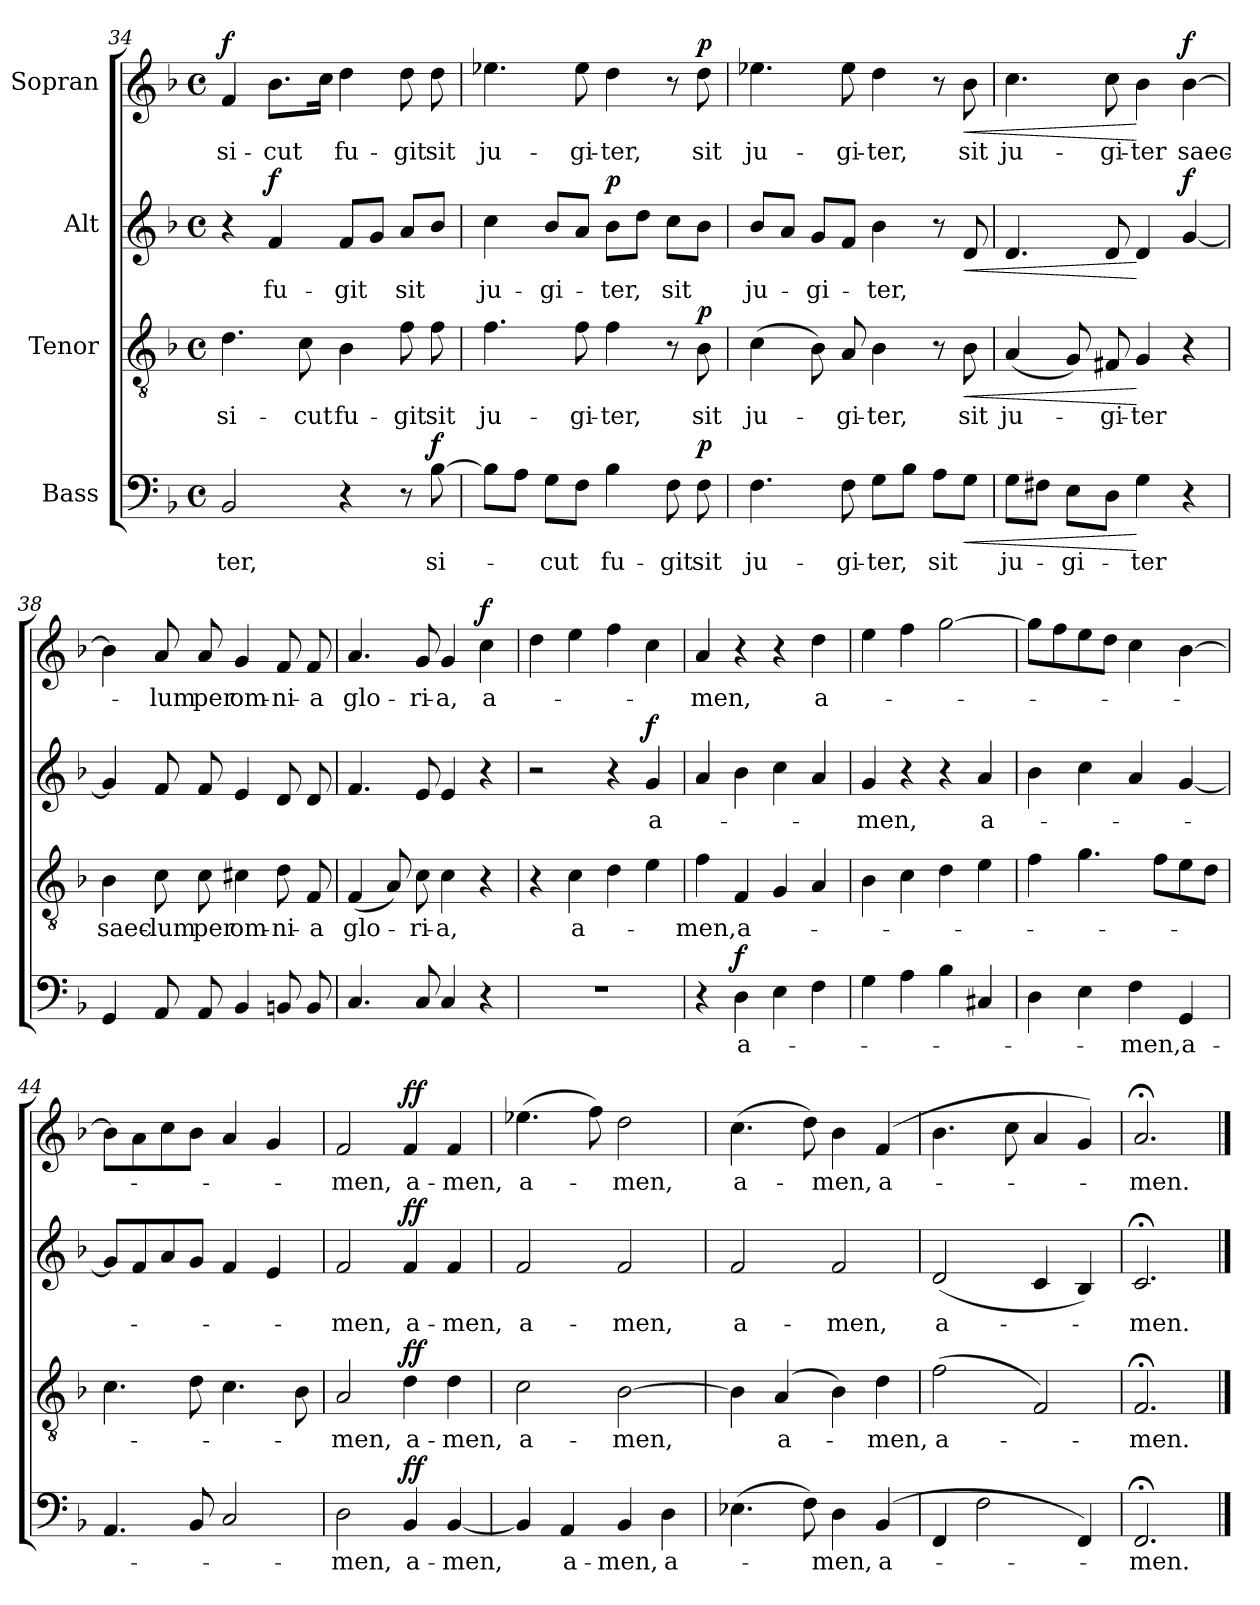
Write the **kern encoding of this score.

**kern	**text	**dynam	**kern	**text	**dynam	**kern	**text	**dynam	**kern	**text	**dynam
*part4	*part4	*part4	*part3	*part3	*part3	*part2	*part2	*part2	*part1	*part1	*part1
*staff4	*staff4	*staff4	*staff3	*staff3	*staff3	*staff2	*staff2	*staff2	*staff1	*staff1	*staff1
*I"Bass	*	*	*I"Tenor	*	*	*I"Alt	*	*	*I"Sopran	*	*
*clefF4	*	*	*clefGv2	*	*	*clefG2	*	*	*clefG2	*	*
*k[b-]	*	*	*k[b-]	*	*	*k[b-]	*	*	*k[b-]	*	*
*F:	*	*	*F:	*	*	*F:	*	*	*F:	*	*
*M4/4	*	*	*M4/4	*	*	*M4/4	*	*	*M4/4	*	*
*met(c)	*	*	*met(c)	*	*	*met(c)	*	*	*met(c)	*	*
=34	=34	=34	=34	=34	=34	=34	=34	=34	=34	=34	=34
!	!	!	!	!	!	!	!	!	!	!	!LO:DY:a
2BB-/	-ter,	.	4.d\	si-	.	4r	.	.	4f/	si-	f
!	!	!	!	!	!	!	!	!LO:DY:a	!	!	!
.	.	.	.	.	.	4f/	fu-	f	8.b-\L	-cut	.
.	.	.	8c\	-cut	.	.	.	.	.	.	.
.	.	.	.	.	.	.	.	.	16cc\Jk	.	.
4r	.	.	4B-\	fu-	.	8f/L	-git	.	4dd\	fu-	.
.	.	.	.	.	.	8g/J	.	.	.	.	.
8r	.	.	8f\	-git	.	8a/L	sit	.	8dd\	-git	.
!	!	!LO:DY:a	!	!	!	!	!	!	!	!	!
[8B-\	si-	f	8f\	sit	.	8b-/J	.	.	8dd\	sit	.
=35	=35	=35	=35	=35	=35	=35	=35	=35	=35	=35	=35
8B-\L]	.	.	4.f\	ju-	.	4cc\	ju-	.	4.ee-X\	ju-	.
8A\J	.	.	.	.	.	.	.	.	.	.	.
8G\L	-cut	.	.	.	.	8b-/L	-gi-	.	.	.	.
8F\J	.	.	8f\	-gi-	.	8a/J	.	.	8ee-\	-gi-	.
!	!	!	!	!	!	!	!	!LO:DY:a	!	!	!
4B-\	fu-	.	4f\	-ter,	.	8b-\L	-ter,	p	4dd\	-ter,	.
.	.	.	.	.	.	8dd\J	.	.	.	.	.
8F\	-git	.	8r	.	.	8cc\L	sit	.	8r	.	.
!	!	!LO:DY:a	!	!	!LO:DY:a	!	!	!	!	!	!LO:DY:a
8F\	sit	p	8B-\	sit	p	8b-\J	.	.	8dd\	sit	p
!!LO:LB:g=z
=36	=36	=36	=36	=36	=36	=36	=36	=36	=36	=36	=36
4.F\	ju-	.	(4c\	ju-	.	8b-/L	ju-	.	4.ee-X\	ju-	.
.	.	.	.	.	.	8a/J	.	.	.	.	.
.	.	.	8B-\)	.	.	8g/L	-gi-	.	.	.	.
8F\	-gi-	.	8A/	-gi-	.	8f/J	.	.	8ee-\	-gi-	.
8G\L	-ter,	.	4B-\	-ter,	.	4b-\	-ter,	.	4dd\	-ter,	.
8B-\J	.	.	.	.	.	.	.	.	.	.	.
8A\L	sit	.	8r	.	.	8r	.	.	8r	.	.
!	!	!LO:HP:b	!	!	!LO:HP:b	!	!	!LO:HP:b	!	!	!LO:HP:b
8G\J	.	<	8B-\	sit	<	8d/	.	<	8b-\	sit	<
=37	=37	=37	=37	=37	=37	=37	=37	=37	=37	=37	=37
8G\L	ju-	.	(4A/	ju-	.	4.d/	.	.	4.cc\	ju-	.
8F#X\J	.	.	.	.	.	.	.	.	.	.	.
8E\L	-gi-	.	8G/)	.	.	.	.	.	.	.	.
8D\J	.	.	8F#X/	-gi-	.	8d/	.	.	8cc\	-gi-	.
4G\	-ter	[	4G/	-ter	[	4d/	.	[	4b-\	-ter	[
!	!	!	!	!	!	!	!	!LO:DY:a	!	!	!LO:DY:a
4r	.	.	4r	.	.	[4g/	.	f	[4b-\	saec-	f
=38	=38	=38	=38	=38	=38	=38	=38	=38	=38	=38	=38
4GG/	.	.	4B-\	saec-	.	4g/]	.	.	4b-\]	.	.
8AA/	.	.	8c\	-lum	.	8f/	.	.	8a/	-lum	.
8AA/	.	.	8c\	per	.	8f/	.	.	8a/	per	.
4BB-/	.	.	4c#X\	om-	.	4e/	.	.	4g/	om-	.
8BBn/	.	.	8d\	-ni-	.	8d/	.	.	8f/	-ni-	.
8BB/	.	.	8F/	-a	.	8d/	.	.	8f/	-a	.
=39	=39	=39	=39	=39	=39	=39	=39	=39	=39	=39	=39
4.C/	.	.	(4F/	glo-	.	4.f/	.	.	4.a/	glo-	.
.	.	.	8A/)	.	.	.	.	.	.	.	.
8C/	.	.	8c\	-ri-	.	8e/	.	.	8g/	-ri-	.
4C/	.	.	4c\	-a,	.	4e/	.	.	4g/	-a,	.
!	!	!	!	!	!	!	!	!	!	!	!LO:DY:a
4r	.	.	4r	.	.	4r	.	.	4cc\	a-	f
=40	=40	=40	=40	=40	=40	=40	=40	=40	=40	=40	=40
1r	.	.	4r	.	.	2r	.	.	4dd\	.	.
.	.	.	4c\	a-	.	.	.	.	4ee\	.	.
.	.	.	4d\	.	.	4r	.	.	4ff\	.	.
!	!	!	!	!	!	!	!	!LO:DY:a	!	!	!
.	.	.	4e\	.	.	4g/	a-	f	4cc\	.	.
=41	=41	=41	=41	=41	=41	=41	=41	=41	=41	=41	=41
4r	.	.	4f\	-men,	.	4a/	.	.	4a/	-men,	.
!	!	!LO:DY:a	!	!	!	!	!	!	!	!	!
4D\	a-	f	4F/	a-	.	4b-\	.	.	4r	.	.
4E\	.	.	4G/	.	.	4cc\	.	.	4r	.	.
4F\	.	.	4A/	.	.	4a/	.	.	4dd\	a-	.
!!LO:LB:g=z
=42	=42	=42	=42	=42	=42	=42	=42	=42	=42	=42	=42
4G\	.	.	4B-\	.	.	4g/	-men,	.	4ee\	.	.
4A\	.	.	4c\	.	.	4r	.	.	4ff\	.	.
4B-\	.	.	4d\	.	.	4r	.	.	[2gg\	.	.
4C#X/	.	.	4e\	.	.	4a/	a-	.	.	.	.
=43	=43	=43	=43	=43	=43	=43	=43	=43	=43	=43	=43
4D\	.	.	4f\	.	.	4b-\	.	.	8gg\L]	.	.
.	.	.	.	.	.	.	.	.	8ff\	.	.
4E\	.	.	4.g\	.	.	4cc\	.	.	8ee\	.	.
.	.	.	.	.	.	.	.	.	8dd\J	.	.
4F\	-men,	.	.	.	.	4a/	.	.	4cc\	.	.
.	.	.	8f\L	.	.	.	.	.	.	.	.
4GG/	a-	.	8e\	.	.	[4g/	.	.	[4b-\	.	.
.	.	.	8d\J	.	.	.	.	.	.	.	.
=44	=44	=44	=44	=44	=44	=44	=44	=44	=44	=44	=44
4.AA/	.	.	4.c\	.	.	8g/L]	.	.	8b-\L]	.	.
.	.	.	.	.	.	8f/	.	.	8a\	.	.
.	.	.	.	.	.	8a/	.	.	8cc\	.	.
8BB-/	.	.	8d\	.	.	8g/J	.	.	8b-\J	.	.
2C/	.	.	4.c\	.	.	4f/	.	.	4a/	.	.
.	.	.	.	.	.	4e/	.	.	4g/	.	.
.	.	.	8B-\	.	.	.	.	.	.	.	.
=45	=45	=45	=45	=45	=45	=45	=45	=45	=45	=45	=45
2D\	-men,	.	2A/	-men,	.	2f/	-men,	.	2f/	-men,	.
!	!	!LO:DY:a	!	!	!LO:DY:a	!	!	!LO:DY:a	!	!	!LO:DY:a
4BB-/	a-	ff	4d\	a-	ff	4f/	a-	ff	4f/	a-	ff
[4BB-/	-men,	.	4d\	-men,	.	4f/	-men,	.	4f/	-men,	.
=46	=46	=46	=46	=46	=46	=46	=46	=46	=46	=46	=46
4BB-/]	.	.	2c\	a-	.	2f/	a-	.	(>4.ee-X\	a-	.
4AA/	a-	.	.	.	.	.	.	.	.	.	.
.	.	.	.	.	.	.	.	.	8ff\)	.	.
4BB-/	-men,	.	[2B-\	-men,	.	2f/	-men,	.	2dd\	-men,	.
4D\	a-	.	.	.	.	.	.	.	.	.	.
=47	=47	=47	=47	=47	=47	=47	=47	=47	=47	=47	=47
(>4.E-X\	.	.	4B-\]	.	.	2f/	a-	.	(>4.cc\	a-	.
.	.	.	(>4A/	a-	.	.	.	.	.	.	.
8F\)	.	.	.	.	.	.	.	.	8dd\)	.	.
4D\	-men,	.	4B-\)	.	.	2f/	-men,	.	4b-\	-men,	.
(>4BB-/	a-	.	4d\	-men,	.	.	.	.	(>4f/	a-	.
=48	=48	=48	=48	=48	=48	=48	=48	=48	=48	=48	=48
4FF/	.	.	(>2f\	a-	.	(2d/	a-	.	4.b-\	.	.
2F\	.	.	.	.	.	.	.	.	.	.	.
.	.	.	.	.	.	.	.	.	8cc\	.	.
.	.	.	2F/)	.	.	4c/	.	.	4a/	.	.
4FF/)	.	.	.	.	.	4B-/)	.	.	4g/)	.	.
=49	=49	=49	=49	=49	=49	=49	=49	=49	=49	=49	=49
2.FF;</	-men.	.	2.F;</	-men.	.	2.c;</	-men.	.	2.a;</	-men.	.
==	==	==	==	==	==	==	==	==	==	==	==
*-	*-	*-	*-	*-	*-	*-	*-	*-	*-	*-	*-
